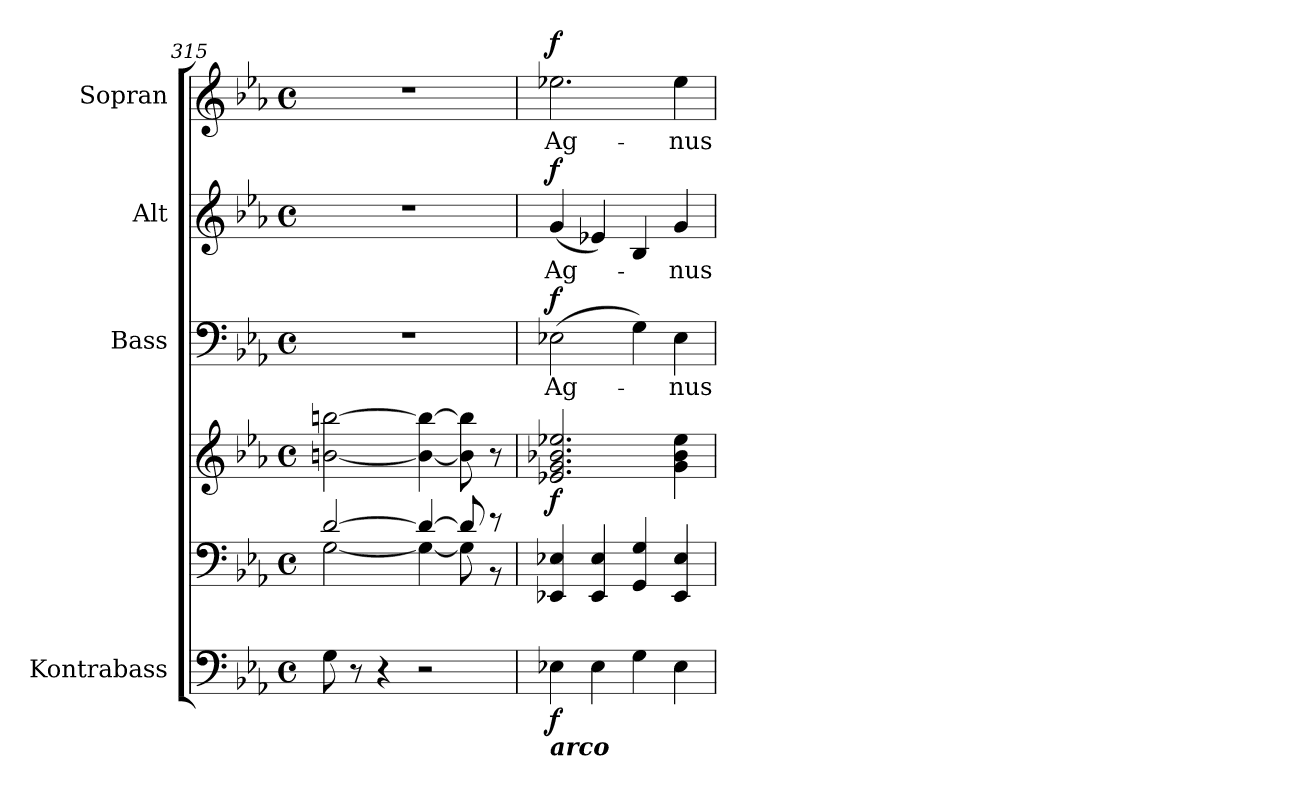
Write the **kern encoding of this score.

**kern	**dynam	**kern	**kern	**dynam	**kern	**text	**dynam	**kern	**text	**dynam	**kern	**text	**dynam
*part5	*part5	*part4	*part4	*part4	*part3	*part3	*part3	*part2	*part2	*part2	*part1	*part1	*part1
*staff6	*staff6	*staff5	*staff4	*staff4/5	*staff3	*staff3	*staff3	*staff2	*staff2	*staff2	*staff1	*staff1	*staff1
*I"Kontrabass	*	*	*	*	*I"Bass	*	*	*I"Alt	*	*	*I"Sopran	*	*
*I'Kb.	*	*	*	*	*I'B.	*	*	*I'A.	*	*	*I'S.	*	*
*clefF4	*	*clefF4	*clefG2	*	*clefF4	*	*	*clefG2	*	*	*clefG2	*	*
*ITrd7c12	*	*	*	*	*	*	*	*	*	*	*	*	*
*k[b-e-a-]	*	*k[b-e-a-]	*k[b-e-a-]	*	*k[b-e-a-]	*	*	*k[b-e-a-]	*	*	*k[b-e-a-]	*	*
*E-:	*	*E-:	*E-:	*	*E-:	*	*	*E-:	*	*	*E-:	*	*
*M4/4	*	*M4/4	*M4/4	*	*M4/4	*	*	*M4/4	*	*	*M4/4	*	*
*met(c)	*	*met(c)	*met(c)	*	*met(c)	*	*	*met(c)	*	*	*met(c)	*	*
=315	=315	=315	=315	=315	=315	=315	=315	=315	=315	=315	=315	=315	=315
*	*	*^	*	*	*	*	*	*	*	*	*	*	*
8GG\	.	[>2d/	[<2G\	[2bn\ [2bbn\	.	1r	.	.	1r	.	.	1r	.	.
8r	.	.	.	.	.	.	.	.	.	.	.	.	.	.
4r	.	.	.	.	.	.	.	.	.	.	.	.	.	.
2r	.	4d/_	4G\_	4b\_ 4bb\_	.	.	.	.	.	.	.	.	.	.
.	.	8d/]	8G\]	8b\] 8bb\]	.	.	.	.	.	.	.	.	.	.
.	.	8r	8r	8r	.	.	.	.	.	.	.	.	.	.
!!LO:LB:g=z
=316	=316	=316	=316	=316	=316	=316	=316	=316	=316	=316	=316	=316	=316	=316
!LO:TX:b:Bi:t=arco	!	!	!	!	!	!	!	!	!	!	!	!	!	!
!	!LO:DY:b	!	!	!	!LO:DY:b	!	!LO:LY:b	!LO:DY:a	!	!LO:LY:b	!LO:DY:a	!	!LO:LY:b	!LO:DY:a
*	*	*v	*v	*	*	*	*	*	*	*	*	*	*	*
4EE-X\	f	4EE-X/ 4E-X/	2.e-X/ 2.g/ 2.b-X/ 2.ee-X/	f	(>2E-X\	Ag-	f	(<4g/	Ag-	f	2.ee-X\	Ag-	f
4EE-\	.	4EE-/ 4E-/	.	.	.	.	.	4e-X/)	.	.	.	.	.
4GG\	.	4GG/ 4G/	.	.	4G\)	.	.	4B-/	.	.	.	.	.
!	!	!	!	!	!	!LO:LY:b	!	!	!LO:LY:b	!	!	!LO:LY:b	!
4EE-\	.	4EE-/ 4E-/	4g\ 4b-\ 4ee-\	.	4E-\	-nus	.	4g/	-nus	.	4ee-\	-nus	.
=	=	=	=	=	=	=	=	=	=	=	=	=	=
*-	*-	*-	*-	*-	*-	*-	*-	*-	*-	*-	*-	*-	*-
